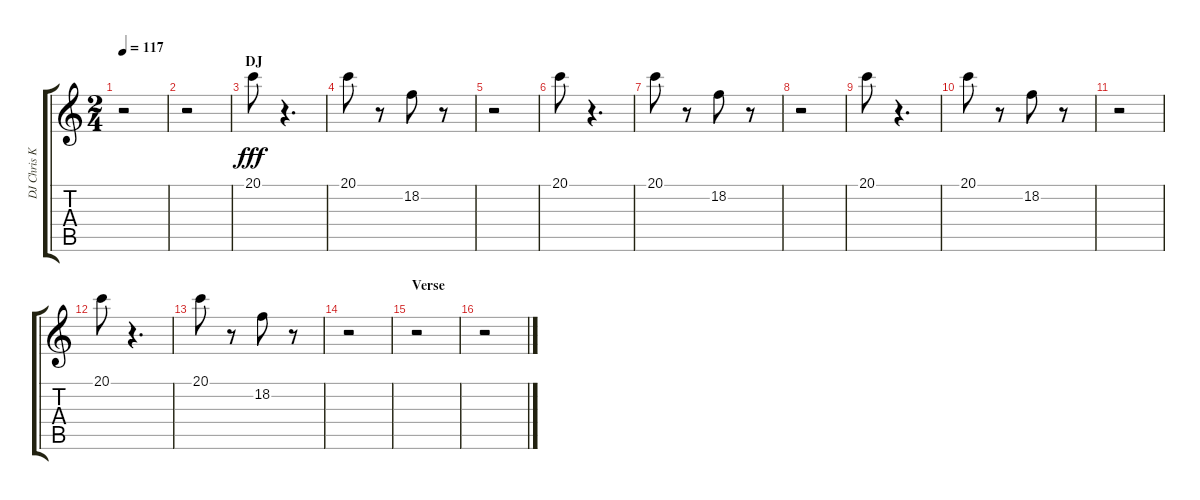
\track ("DJ Chris Kilmore-turntables" "DJ Chris K") {instrument shakuhachi}
\staff {score tabs}
\tuning (E4 B3 G3 D3 A2 E2) {hide}
\ts (2 4)
\tempo 117
\clef g2
\ks c
r.2{dy fff} |
r.2 |
\section ("" "DJ")
20.1.8 r.4{d} |
20.1.8 r.8 18.2.8 r.8 |
r.2 |
20.1.8 r.4{d} |
20.1.8 r.8 18.2.8 r.8 |
r.2 |
20.1.8 r.4{d} |
20.1.8 r.8 18.2.8 r.8 |
r.2 |
20.1.8 r.4{d} |
20.1.8 r.8 18.2.8 r.8 |
r.2 |
\section ("" "Verse")
r.2 |
r.2
